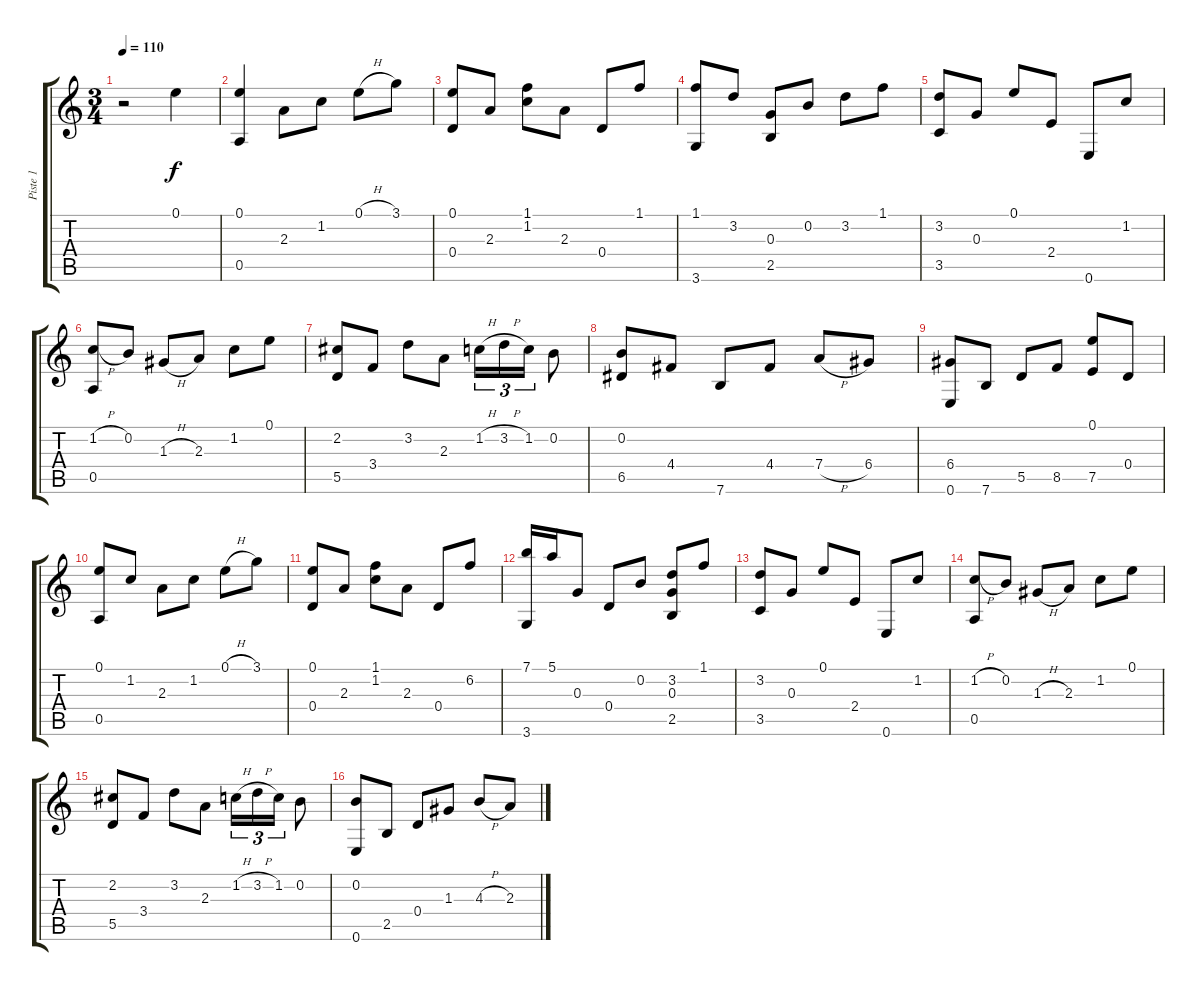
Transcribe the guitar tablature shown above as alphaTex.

\track ("Piste 1" "Piste 1") {instrument acousticguitarnylon}
\staff {score tabs}
\tuning (E4 B3 G3 D3 A2 E2) {hide}
\ts (3 4)
\tempo 110
\clef g2
\ks c
r.2{dy f instrument acousticguitarnylon} 0.1.4 |
(0.1 0.5).4 2.3.8 1.2.8 0.1{h}.8 3.1.8 |
(0.1 0.4).8 2.3.8 (1.1 1.2).8 2.3.8 0.4.8 1.1.8 |
(1.1 3.6).8 3.2.8 (0.3 2.5).8 0.2.8 3.2.8 1.1.8 |
(3.2 3.5).8 0.3.8 0.1.8 2.4.8 0.6.8 1.2.8 |
(1.2{h} 0.5).8 0.2.8 1.3{h}.8 2.3.8 1.2.8 0.1.8 |
(2.2 5.5).8 3.4.8 3.2.8 2.3.8 1.2{h}.16{tu (3 2)} 3.2{h}.16{tu (3 2)} 1.2.16{tu (3 2)} 0.2.8 |
(0.2 6.5).8 4.4.8 7.6.8 4.4.8 7.4{h}.8 6.4.8 |
(6.4 0.6).8 7.6.8 5.5.8 8.5.8 (0.1 7.5).8 0.4.8 |
(0.1 0.5).8 1.2.8 2.3.8 1.2.8 0.1{h}.8 3.1.8 |
(0.1 0.4).8 2.3.8 (1.1 1.2).8 2.3.8 0.4.8 6.2.8 |
(7.1 3.6).16 5.1.16 0.3.8 0.4.8 0.2.8 (3.2 0.3 2.5).8 1.1.8 |
(3.2 3.5).8 0.3.8 0.1.8 2.4.8 0.6.8 1.2.8 |
(1.2{h} 0.5).8 0.2.8 1.3{h}.8 2.3.8 1.2.8 0.1.8 |
(2.2 5.5).8 3.4.8 3.2.8 2.3.8 1.2{h}.16{tu (3 2)} 3.2{h}.16{tu (3 2)} 1.2.16{tu (3 2)} 0.2.8 |
(0.2 0.6).8 2.5.8 0.4.8 1.3.8 4.3{h}.8 2.3.8
